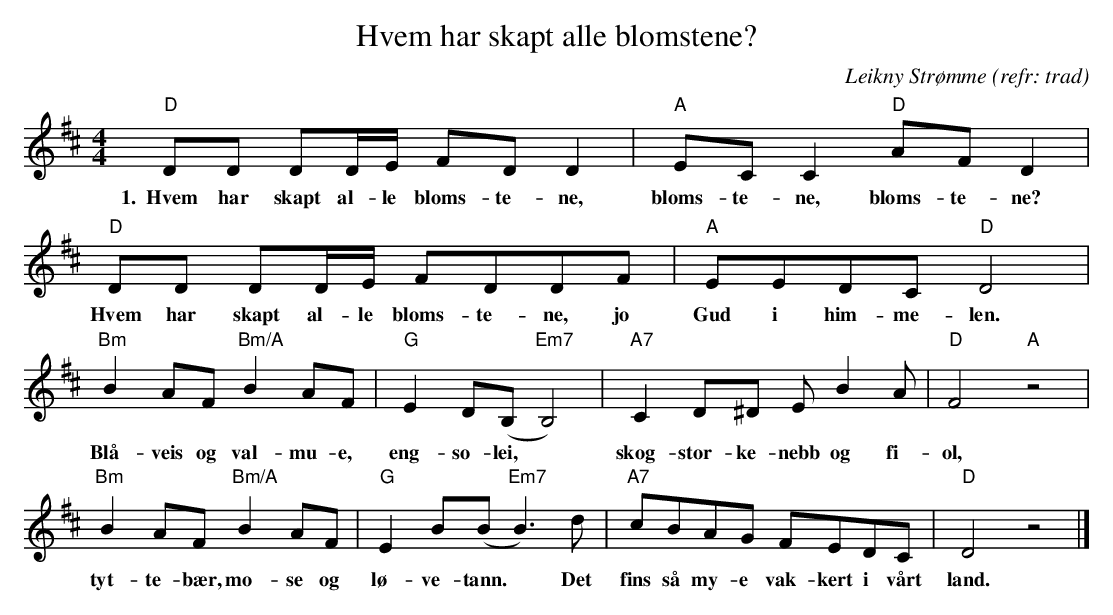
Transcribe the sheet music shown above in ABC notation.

X:1
T: Hvem har skapt alle blomstene?
O: refr: trad
C: Leikny Strømme
M: 4/4
L: 1/8
K: D
 "D"DD DD/E/  FDD2 | "A"ECC2  "D"AFD2 |
w: 1.~~Hvem har skapt al-le bloms-te-ne, bloms-te-ne, bloms-te-ne?
 "D"DD DD/E/  FDDF | "A"EEDC  "D"D4 |
w:Hvem har skapt al-le bloms-te-ne, jo Gud i him-me-len.
 "Bm"B2AF  "Bm/A"B2AF | "G"E2 D(B,  "Em7"B,4) | \
w: Blå-veis og val-mu-e, eng-so-lei, *
 "A7"C2D^D  EB2A | "D"F4  "A"z4 |
w: skog-stor-ke-nebb og fi-ol,
 "Bm"B2AF  "Bm/A"B2AF | "G"E2 B(B  "Em7"B3) d| \
w: tyt-te-bær, mo-se og lø-ve-tann. * Det
 "A7"cBAG  FEDC | "D"D4  z4 |]
w: fins så my-e vak-kert i vårt land.

W: 2 Hvem har skapt alle fuglene, fuglene, fuglene?
W: Hvem har skapt alle fuglene? Jo, God i himmelen.
W: Due og dompap og nøtteskrike
W: blåmeis og kjøttmeis og gjøk (ko-ko!).
W: Spurver i tunet og hakkespett.
W: Det fins så mye vakkert i vårt land.
W:
W: 3 Hvem har skapt alle dyrene, dyrene, dyrene?
W: Hvem har skapt alle dyrene? Jo Gud i himmelen.
W: Gaupe og pinnsvin, kanin og katt,
W: bever og biller og bjørn.
W: Sauer i fjellet og elg og hest,
W: Det fins så mye vakkert i vårt land.
W:
W: 4 Hvem har skapt både deg og meg, deg og meg, deg og meg?
W: Hvem har skapt både deg og meg? Jo Gud i himmelen.
W: Astrid og Arve og Gerd og Kjell,
W: Borgvald og Birthe og Frank.
W: Marthe og Marcus og Nichola,
W: Det fins så mange vakre i vårt land.
